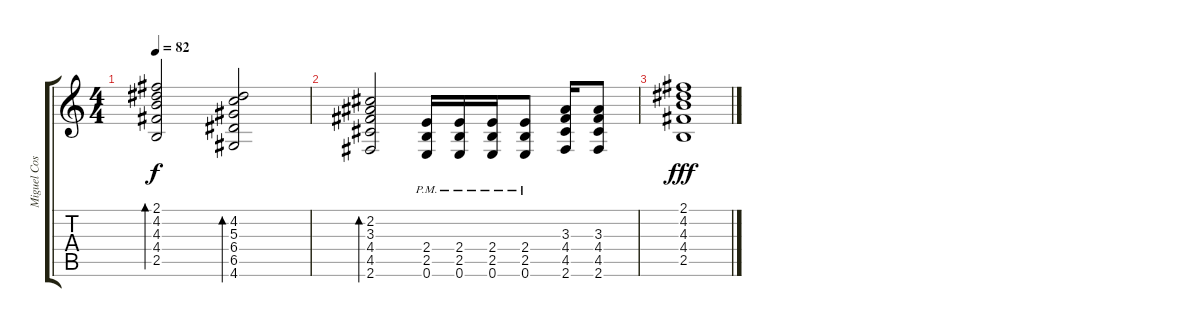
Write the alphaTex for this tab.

\track ("Miguel Costas - Guitarra 2" "Miguel Cos") {instrument distortionguitar}
\staff {score tabs}
\tuning (E4 B3 G3 D3 A2 E2) {hide}
\ts (4 4)
\tempo 82
\clef g2
\ks c
(2.1 4.2 4.3 4.4 2.5).2{bd 60 dy f} (4.2 5.3 6.4 6.5 4.6).2{bd 60} |
(2.2 3.3 4.4 4.5 2.6).2{bd 60} (2.4{pm} 2.5{pm} 0.6{pm}).16 (2.4{pm} 2.5{pm} 0.6{pm}).16 (2.4{pm} 2.5{pm} 0.6{pm}).16 (2.4{pm} 2.5{pm} 0.6{pm}).8 (3.3 4.4 4.5 2.6).16 (3.3 4.4 4.5 2.6).8 |
(2.1 4.2 4.3 4.4 2.5).1{dy fff}
